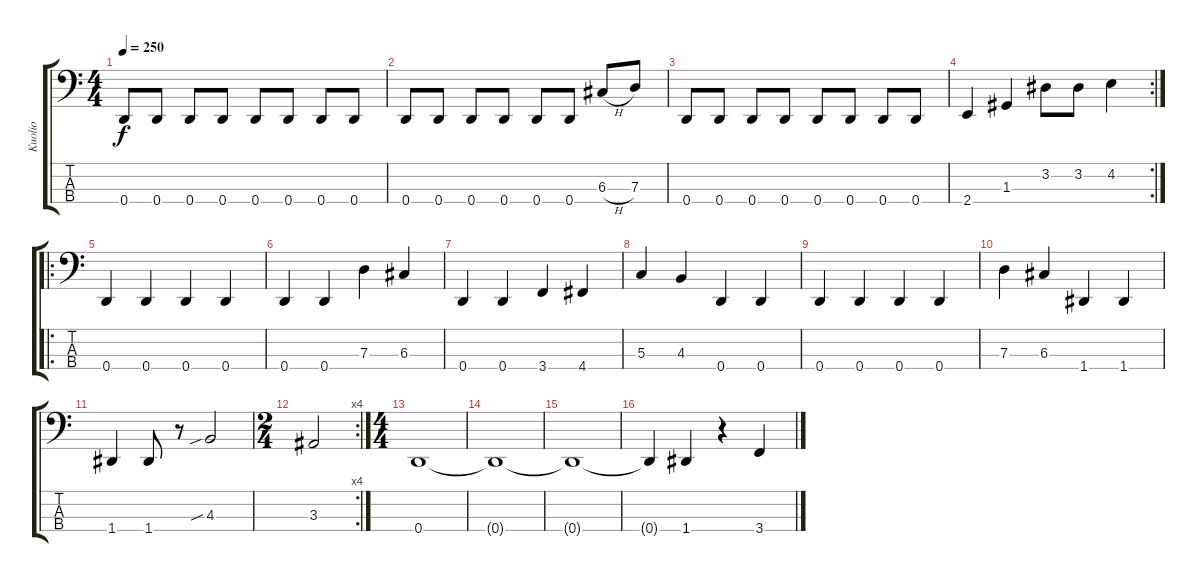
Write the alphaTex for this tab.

\track ("Kuolio" "Kuolio") {instrument electricbassfinger}
\staff {score tabs}
\tuning (F2 C2 G1 D1) {hide}
\ts (4 4)
\tempo 250
\clef f4
\ks c
0.4.8{dy f} 0.4.8 0.4.8 0.4.8 0.4.8 0.4.8 0.4.8 0.4.8 |
0.4.8 0.4.8 0.4.8 0.4.8 0.4.8 0.4.8 6.3{h}.8 7.3.8 |
0.4.8 0.4.8 0.4.8 0.4.8 0.4.8 0.4.8 0.4.8 0.4.8 |
\rc 2
2.4.4 1.3.4 3.2.8 3.2.8 4.2.4 |
\ro
0.4.4 0.4.4 0.4.4 0.4.4 |
0.4.4 0.4.4 7.3.4 6.3.4 |
0.4.4 0.4.4 3.4.4 4.4.4 |
5.3.4 4.3.4 0.4.4 0.4.4 |
0.4.4 0.4.4 0.4.4 0.4.4 |
7.3.4 6.3.4 1.4.4 1.4.4 |
1.4.4 1.4.8 r.8 4.3{sib}.2 |
\rc 4
\ts (2 4)
3.3.2 |
\ts (4 4)
0.4.1 |
0.4{t}.1 |
0.4{t}.1 |
0.4{t}.4 1.4.4 r.4 3.4.4
